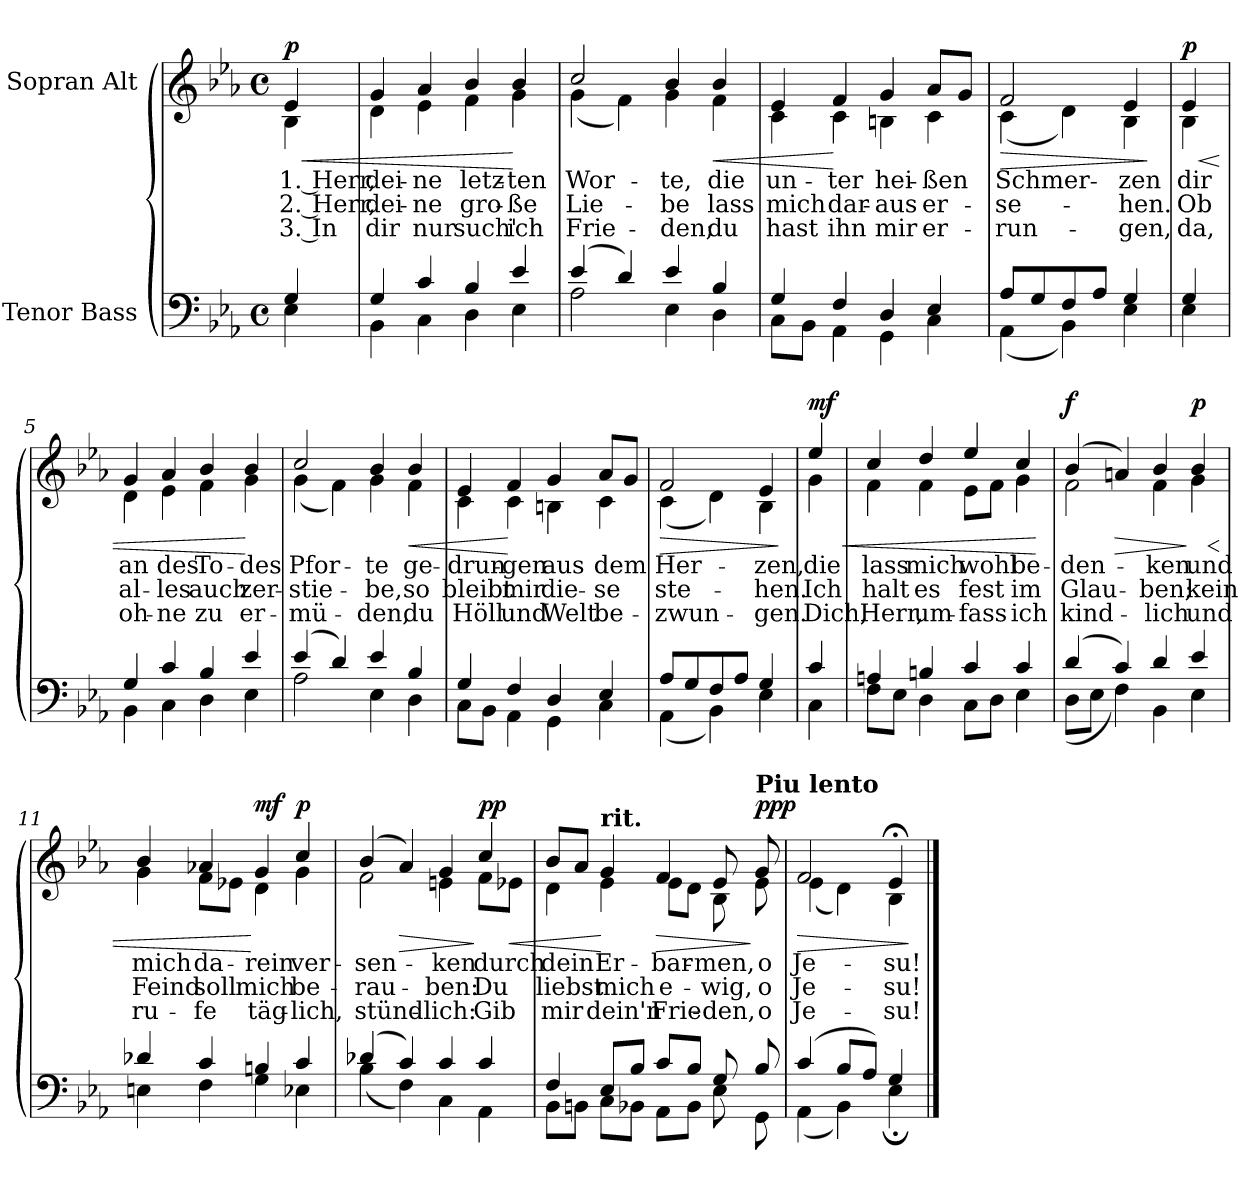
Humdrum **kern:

**kern	**kern	**text	**text	**text	**dynam
*part2	*part1	*part1	*part1	*part1	*part1
*staff2	*staff1	*staff1	*staff1	*staff1	*staff1
*I"Tenor Bass	*I"Sopran Alt	*	*	*	*
*clefF4	*clefG2	*	*	*	*
*k[b-e-a-]	*k[b-e-a-]	*	*	*	*
*M4/4	*M4/4	*	*	*	*
*met(c)	*met(c)	*	*	*	*
=	=	=	=	=	=
*^	*	*	*	*	*
!	!	!LO:TX:a:B:t=Ziemlich langsam	!	!	!	!
!	!	!	!	!	!	!LO:HP:b
*	*	*^	*	*	*	*
!	!	!	!	!	!	!	!LO:DY:n=1:b
4G/	4E-\	4e-/	4B-\	1. Herr,	2. Herr,	3. In	< p
=1	=1	=1	=1	=1	=1	=1	=1
4G/	4BB-\	4g/	4d\	dei-	dei-	dir	.
4c/	4C\	4a-/	4e-\	-ne	-ne	nur	.
4B-/	4D\	4b-/	4f\	letz-	gro-	such'	.
4e-/	4E-\	4b-/	4g\	-ten	-ße	ich	[
=2	=2	=2	=2	=2	=2	=2	=2
(4e-/	2A-\	2cc/	(4g\	Wor-	Lie-	Frie-	.
4d/)	.	.	4f\)	.	.	.	.
4e-/	4E-\	4b-/	4g\	-te,	-be	-den;	.
!	!	!	!	!	!	!	!LO:HP:b
4B-/	4D\	4b-/	4f\	die	lass	du	<
=3	=3	=3	=3	=3	=3	=3	=3
4G/	8C\L	4e-/	4c\	un-	mich	hast	.
.	8BB-\J	.	.	.	.	.	.
4F/	4AA-\	4f/	4c\	-ter	dar-	ihn	[
4D/	4GG\	4g/	4Bn\	hei-	-aus	mir	.
4E-/	4C\	8a-/L	4c\	-ßen	er-	er-	.
.	.	8g/J	.	.	.	.	.
=4	=4	=4	=4	=4	=4	=4	=4
!	!	!	!	!	!	!	!LO:HP:b
8A-/L	(4AA-\	2f/	(4c\	Schmer-	-se-	-run-	>
8G/	.	.	.	.	.	.	.
8F/	4BB-\)	.	4d\)	.	.	.	.
8A-/J	.	.	.	.	.	.	.
4G/	4E-\	4e-/	4B-\	-zen	-hen.	-gen,	.
*v	*v	*	*	*	*	*	*
*	*v	*v	*	*	*	*
.	.	.	.	.	]
!!LO:LB:g=z
=4X1	=4X1	=4X1	=4X1	=4X1	=4X1
*^	*	*	*	*	*
!	!	!	!	!	!	!LO:HP:b
*	*	*^	*	*	*	*
!	!	!	!	!	!	!	!LO:DY:n=1:b
4G/	4E-\	4e-/	4B-\	dir	Ob	da,	< p
=5	=5	=5	=5	=5	=5	=5	=5
4G/	4BB-\	4g/	4d\	an	al-	oh-	.
4c/	4C\	4a-/	4e-\	des	-les	-ne	.
4B-/	4D\	4b-/	4f\	To-	auch	zu	.
4e-/	4E-\	4b-/	4g\	-des	zer-	er-	[
=6	=6	=6	=6	=6	=6	=6	=6
(4e-/	2A-\	2cc/	(4g\	Pfor-	-stie-	-mü-	.
4d/)	.	.	4f\)	.	.	.	.
4e-/	4E-\	4b-/	4g\	-te	-be,	-den,	.
!	!	!	!	!	!	!	!LO:HP:b
4B-/	4D\	4b-/	4f\	ge-	so	du	<
=7	=7	=7	=7	=7	=7	=7	=7
4G/	8C\L	4e-/	4c\	-drun-	bleibt	Höll	.
.	8BB-\J	.	.	.	.	.	.
4F/	4AA-\	4f/	4c\	-gen	mir	und	[
4D/	4GG\	4g/	4Bn\	aus	die-	Welt	.
4E-/	4C\	8a-/L	4c\	dem	-se	be-	.
.	.	8g/J	.	.	.	.	.
=8	=8	=8	=8	=8	=8	=8	=8
!	!	!	!	!	!	!	!LO:HP:b
8A-/L	(4AA-\	2f/	(4c\	Her-	ste-	-zwun-	>
8G/	.	.	.	.	.	.	.
8F/	4BB-\)	.	4d\)	.	.	.	.
8A-/J	.	.	.	.	.	.	.
4G/	4E-\	4e-/	4B-\	-zen,	-hen.	-gen.	.
*v	*v	*	*	*	*	*	*
*	*v	*v	*	*	*	*
.	.	.	.	.	]
!!LO:LB:g=z
=8X2	=8X2	=8X2	=8X2	=8X2	=8X2
*^	*	*	*	*	*
!	!	!	!	!	!	!LO:HP:b
*	*	*^	*	*	*	*
!	!	!	!	!	!	!	!LO:DY:n=1:b
4c/	4C\	4ee-/	4g\	die	Ich	Dich,	< mf
=9	=9	=9	=9	=9	=9	=9	=9
4An/	8F\L	4cc/	4f\	lass	halt	Herr,	.
.	8E-\J	.	.	.	.	.	.
4Bn/	4D\	4dd/	4f\	mich	es	um-	.
4c/	8C\L	4ee-/	8e-\L	wohl	fest	-fass	.
.	8D\J	.	8f\J	.	.	.	.
4c/	4E-\	4cc/	4g\	be-	im	ich	.
*v	*v	*	*	*	*	*	*
*	*v	*v	*	*	*	*
.	.	.	.	.	[
=10	=10	=10	=10	=10	=10
*^	*^	*	*	*	*
!	!	!	!	!	!	!	!LO:DY:b
(4d/	(8D\L	(4b-/	2f\	-den-	Glau-	kind-	f
.	8E-\J	.	.	.	.	.	.
!	!	!	!	!	!	!	!LO:HP:b
4c/)	4F\)	4an/)	.	.	.	.	>
4d/	4BB-\	4b-/	4f\	-ken	-ben;	-lich	.
!	!	!	!	!	!	!	!LO:HP:n=1:b
!	!	!	!	!	!	!	!LO:DY:n=1:b
4e-/	4E-\	4b-/	4g\	und	kein	und	] < p
=11	=11	=11	=11	=11	=11	=11	=11
4d-X/	4En\	4b-/	4g\	mich	Feind	ru-	.
4c/	4F\	4a-X/	8f\L	da-	soll	-fe	.
.	.	.	8e-X\J	.	.	.	.
!	!	!	!	!	!	!	!LO:DY:n=1:b
4Bn/	4G\	4g/	4d\	-rein	mich	täg-	[ mf
!	!	!	!	!	!	!	!LO:DY:n=2:b
4c/	4E-X\	4cc/	4g\	ver-	be-	-lich,	p
!!LO:LB:g=z	!!
=12	=12	=12	=12	=12	=12	=12	=12
(4d-X/	(4B-\	(4b-/	2f\	-sen-	-rau-	stünd-	.
!	!	!	!	!	!	!	!LO:HP:b
4c/)	4F\)	4a-/)	.	.	.	.	>
4c/	4C\	4g/	4en\	-ken	-ben:	-lich:	.
!	!	!	!	!	!	!	!LO:HP:n=1:b
!	!	!	!	!	!	!	!LO:DY:n=1:b
4c/	4AA-\	4cc/	8f\L	durch	Du	Gib	] < pp
.	.	.	8e-X\J	.	.	.	.
=13	=13	=13	=13	=13	=13	=13	=13
4F/	8BB-\L	8b-/L	4d\	dein	liebst	mir	.
.	8BBn\J	8a-/J	.	.	.	.	.
!	!	!LO:TX:a:B:t=rit.	!	!	!	!	!
8E-/L	8C\L	4g/	4e-\	Er-	mich	dein'n	[
8B-/J	8BB-X\J	.	.	.	.	.	.
!	!	!	!	!	!	!	!LO:HP:b
8c/L	8AA-\L	4f/	8e-\L	-bar-	e-	Frie-	>
8B-/J	8BB-\J	.	8d\J	.	.	.	.
8G/	8E-\	8e-Z/	8B-\	-men,	-wig,	-den,	.
!	!	!LO:TX:a:B:t=Piu lento	!	!	!	!	!
!	!	!	!	!	!	!	!LO:DY:n=1:b
8B-/	8GG\	8g/	8e-\	o	o	o	] ppp
=14	=14	=14	=14	=14	=14	=14	=14
!	!	!	!	!	!	!	!LO:HP:b
(4c/	(4AA-\	2f/	(4e-\	Je-	Je-	Je-	>
8B-/L	4BB-\)	.	4d\)	.	.	.	.
8A-/J)	.	.	.	.	.	.	.
4G/	4E-;\	4e-;</	4B-\	-su!	-su!	-su!	.
*v	*v	*	*	*	*	*	*
*	*v	*v	*	*	*	*
.	.	.	.	.	]
==	==	==	==	==	==
*-	*-	*-	*-	*-	*-
